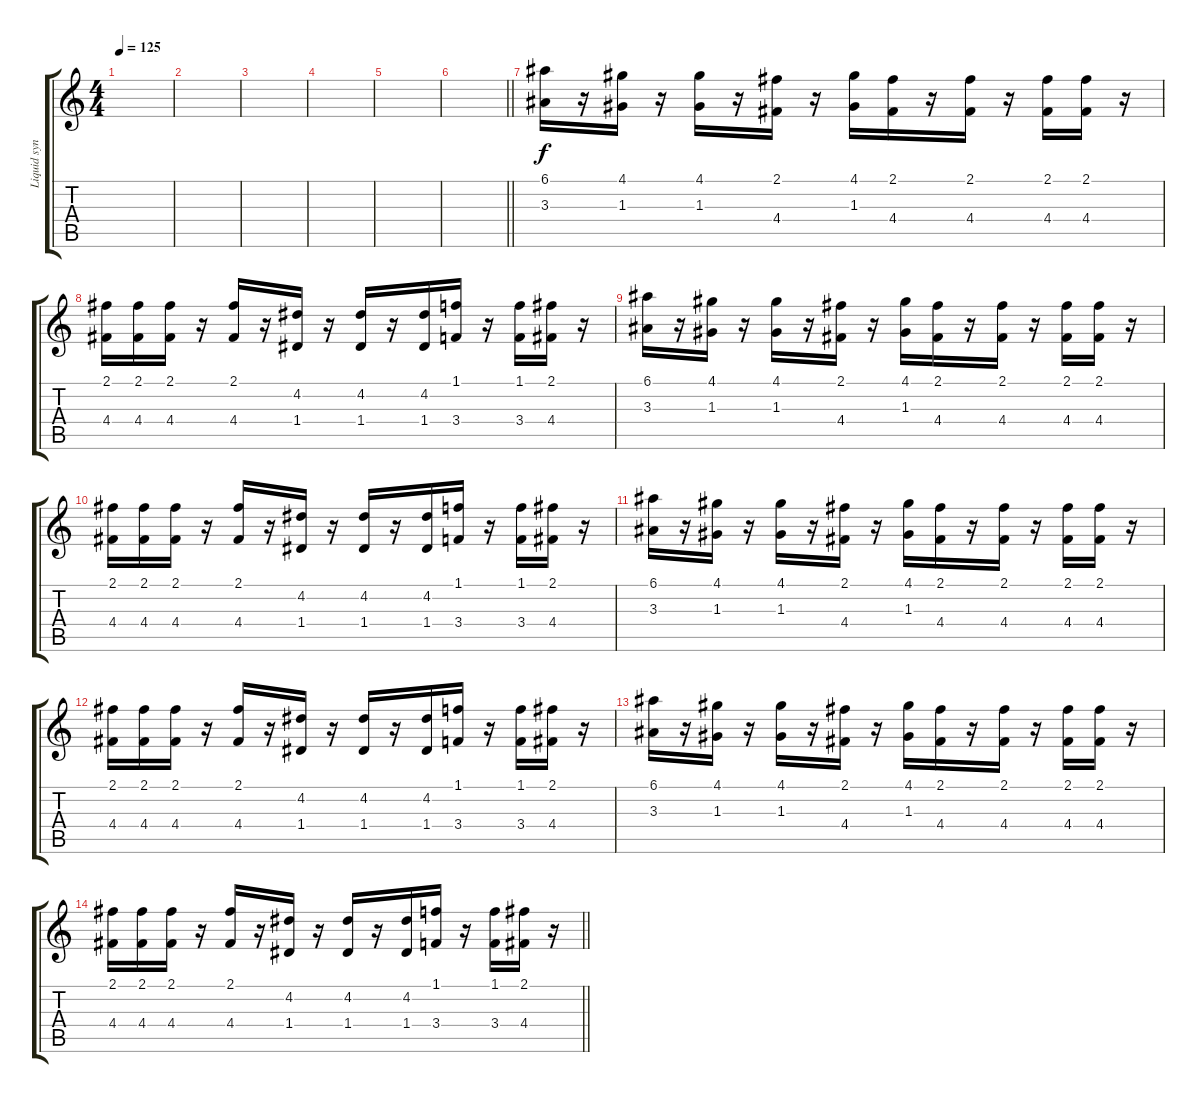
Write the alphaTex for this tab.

\track ("Liquid synth 1" "Liquid syn") {instrument synthbass1}
\staff {score tabs}
\tuning (E4 B3 G3 D3 A2 E2) {hide}
\ts (4 4)
\tempo 125
\clef g2
\ks c
|
|
|
|
|
\barLineRight lightlight
|
(6.1 3.3).16 r.16 (4.1 1.3).16 r.16 (4.1 1.3).16 r.16 (2.1 4.4).16 r.16 (4.1 1.3).16 (2.1 4.4).16 r.16 (2.1 4.4).16 r.16 (2.1 4.4).16 (2.1 4.4).16 r.16 |
(2.1 4.4).16 (2.1 4.4).16 (2.1 4.4).16 r.16 (2.1 4.4).16 r.16 (4.2 1.4).16 r.16 (4.2 1.4).16 r.16 (4.2 1.4).16 (1.1 3.4).16 r.16 (1.1 3.4).16 (2.1 4.4).16 r.16 |
(6.1 3.3).16 r.16 (4.1 1.3).16 r.16 (4.1 1.3).16 r.16 (2.1 4.4).16 r.16 (4.1 1.3).16 (2.1 4.4).16 r.16 (2.1 4.4).16 r.16 (2.1 4.4).16 (2.1 4.4).16 r.16 |
(2.1 4.4).16 (2.1 4.4).16 (2.1 4.4).16 r.16 (2.1 4.4).16 r.16 (4.2 1.4).16 r.16 (4.2 1.4).16 r.16 (4.2 1.4).16 (1.1 3.4).16 r.16 (1.1 3.4).16 (2.1 4.4).16 r.16 |
(6.1 3.3).16 r.16 (4.1 1.3).16 r.16 (4.1 1.3).16 r.16 (2.1 4.4).16 r.16 (4.1 1.3).16 (2.1 4.4).16 r.16 (2.1 4.4).16 r.16 (2.1 4.4).16 (2.1 4.4).16 r.16 |
(2.1 4.4).16 (2.1 4.4).16 (2.1 4.4).16 r.16 (2.1 4.4).16 r.16 (4.2 1.4).16 r.16 (4.2 1.4).16 r.16 (4.2 1.4).16 (1.1 3.4).16 r.16 (1.1 3.4).16 (2.1 4.4).16 r.16 |
(6.1 3.3).16 r.16 (4.1 1.3).16 r.16 (4.1 1.3).16 r.16 (2.1 4.4).16 r.16 (4.1 1.3).16 (2.1 4.4).16 r.16 (2.1 4.4).16 r.16 (2.1 4.4).16 (2.1 4.4).16 r.16 |
\barLineRight lightlight
(2.1 4.4).16 (2.1 4.4).16 (2.1 4.4).16 r.16 (2.1 4.4).16 r.16 (4.2 1.4).16 r.16 (4.2 1.4).16 r.16 (4.2 1.4).16 (1.1 3.4).16 r.16 (1.1 3.4).16 (2.1 4.4).16 r.16
